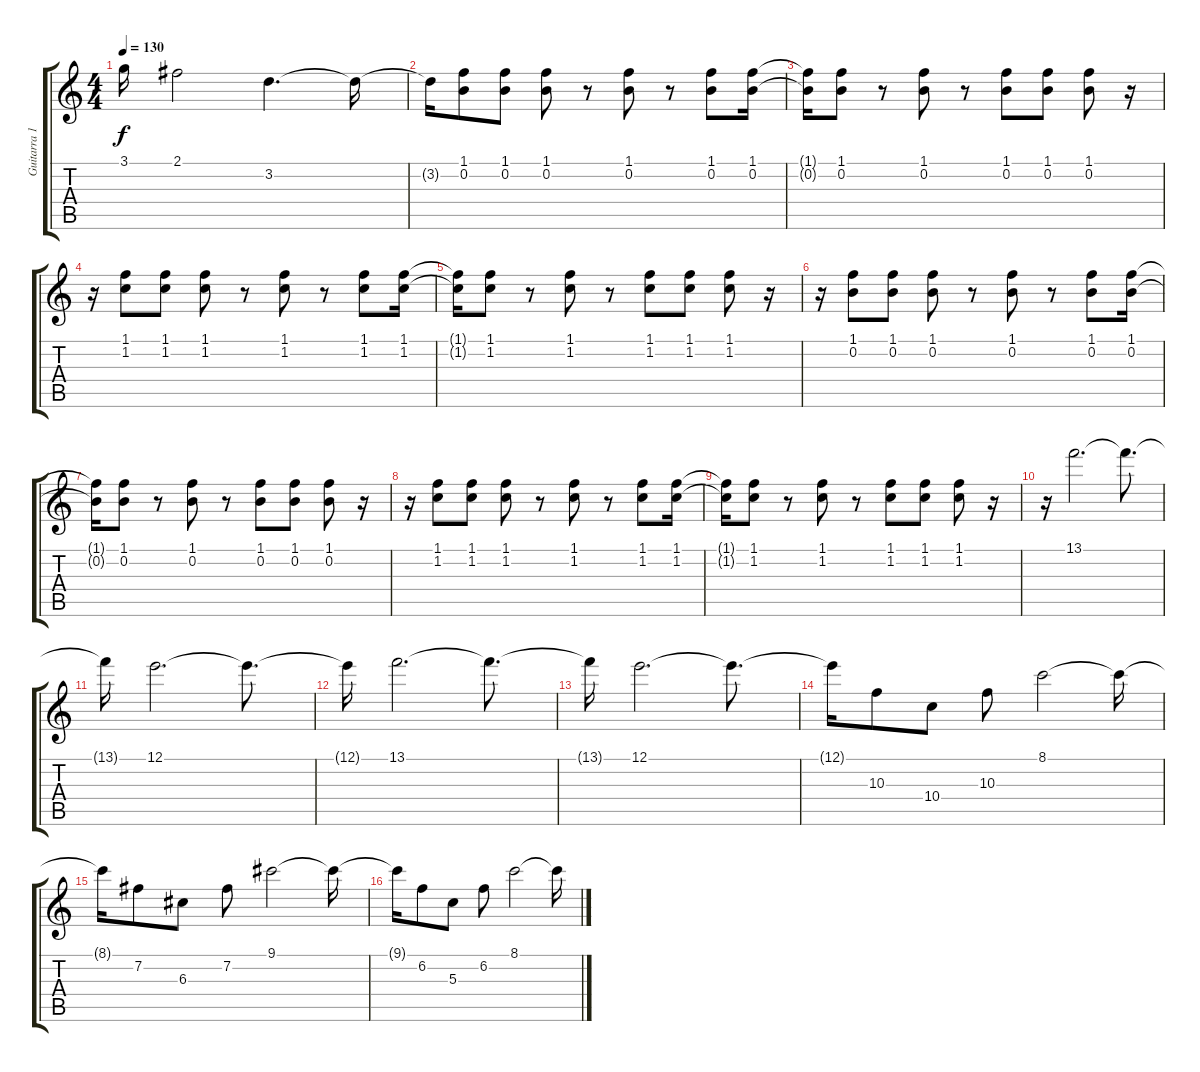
\track ("Guitarra 1" "Guitarra 1") {instrument distortionguitar}
\staff {score tabs}
\tuning (E4 B3 G3 D3 A2 E2) {hide}
\ts (4 4)
\tempo 130
\clef g2
\ks c
3.1{t}.16{dy f} 2.1.2 3.2.4{d} 3.2{t}.16 |
3.2{t}.16 (1.1 0.2).8 (1.1 0.2).8 (1.1 0.2).8 r.8 (1.1 0.2).8 r.8 (1.1 0.2).8 (1.1 0.2).16 |
(1.1{t} 0.2{t}).16 (1.1 0.2).8 r.8 (1.1 0.2).8 r.8 (1.1 0.2).8 (1.1 0.2).8 (1.1 0.2).8 r.16 |
r.16 (1.1 1.2).8 (1.1 1.2).8 (1.1 1.2).8 r.8 (1.1 1.2).8 r.8 (1.1 1.2).8 (1.1 1.2).16 |
(1.1{t} 1.2{t}).16 (1.1 1.2).8 r.8 (1.1 1.2).8 r.8 (1.1 1.2).8 (1.1 1.2).8 (1.1 1.2).8 r.16 |
r.16 (1.1 0.2).8 (1.1 0.2).8 (1.1 0.2).8 r.8 (1.1 0.2).8 r.8 (1.1 0.2).8 (1.1 0.2).16 |
(1.1{t} 0.2{t}).16 (1.1 0.2).8 r.8 (1.1 0.2).8 r.8 (1.1 0.2).8 (1.1 0.2).8 (1.1 0.2).8 r.16 |
r.16 (1.1 1.2).8 (1.1 1.2).8 (1.1 1.2).8 r.8 (1.1 1.2).8 r.8 (1.1 1.2).8 (1.1 1.2).16 |
(1.1{t} 1.2{t}).16 (1.1 1.2).8 r.8 (1.1 1.2).8 r.8 (1.1 1.2).8 (1.1 1.2).8 (1.1 1.2).8 r.16 |
r.16 13.1.2{d} 13.1{t}.8{d} |
13.1{t}.16 12.1.2{d} 12.1{t}.8{d} |
12.1{t}.16 13.1.2{d} 13.1{t}.8{d} |
13.1{t}.16 12.1.2{d} 12.1{t}.8{d} |
12.1{t}.16 10.3.8 10.4.8 10.3.8 8.1.2 8.1{t}.16 |
8.1{t}.16 7.2.8 6.3.8 7.2.8 9.1.2 9.1{t}.16 |
9.1{t}.16 6.2.8 5.3.8 6.2.8 8.1.2 8.1{t}.16
